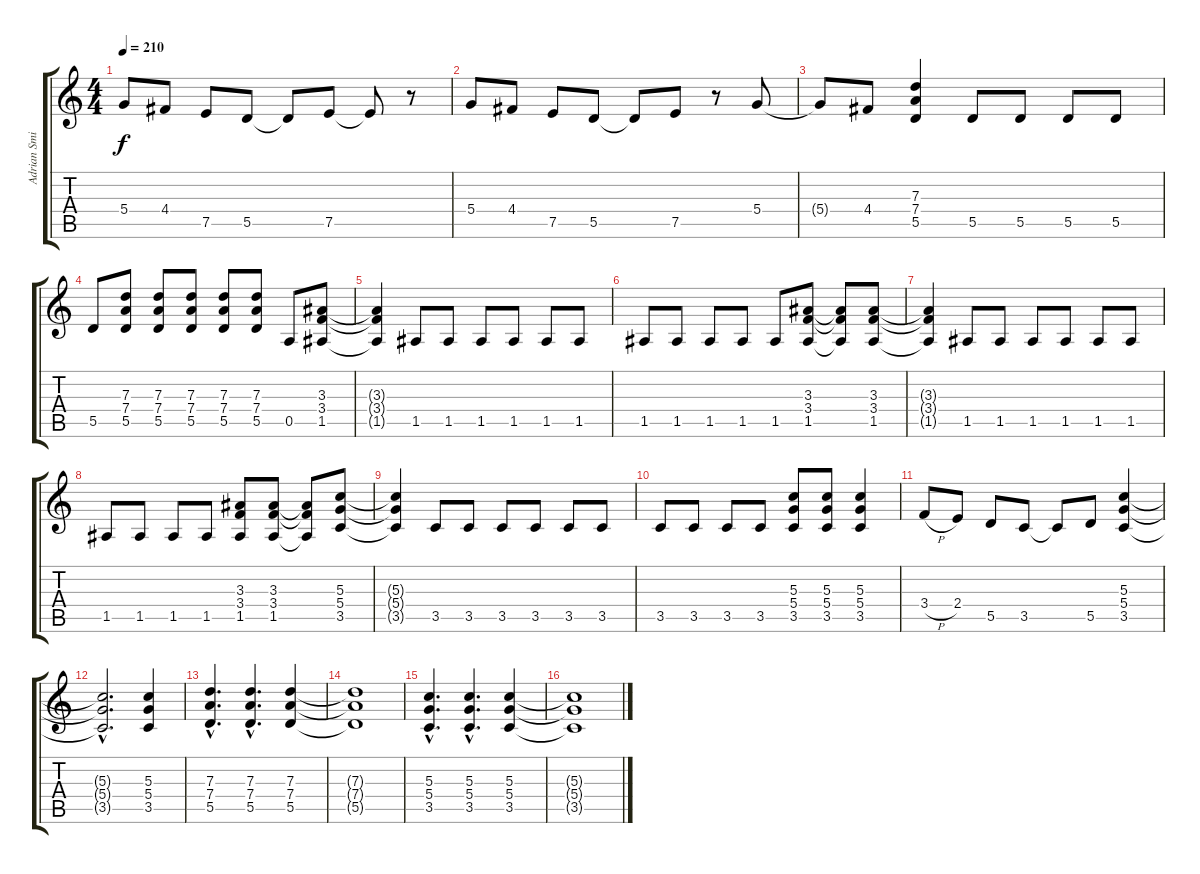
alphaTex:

\track ("Adrian Smith" "Adrian Smi") {instrument distortionguitar}
\staff {score tabs}
\tuning (E4 B3 G3 D3 A2 E2) {hide}
\ts (4 4)
\tempo 210
\clef g2
\ks c
5.4.8{dy f} 4.4.8 7.5.8 5.5.8 5.5{t}.8 7.5.8 7.5{t}.8 r.8 |
5.4.8 4.4.8 7.5.8 5.5.8 5.5{t}.8 7.5.8 r.8 5.4.8 |
5.4{t}.8 4.4.8 (7.3 7.4 5.5).4 5.5.8 5.5.8 5.5.8 5.5.8 |
5.5.8 (7.3 7.4 5.5).8 (7.3 7.4 5.5).8 (7.3 7.4 5.5).8 (7.3 7.4 5.5).8 (7.3 7.4 5.5).8 0.5.8 (3.3 3.4 1.5).8 |
(3.3{t} 3.4{t} 1.5{t}).4 1.5.8 1.5.8 1.5.8 1.5.8 1.5.8 1.5.8 |
1.5.8 1.5.8 1.5.8 1.5.8 1.5.8 (3.3 3.4 1.5).8 (3.3{t} 3.4{t} 1.5{t}).8 (3.3 3.4 1.5).8 |
(3.3{t} 3.4{t} 1.5{t}).4 1.5.8 1.5.8 1.5.8 1.5.8 1.5.8 1.5.8 |
1.5.8 1.5.8 1.5.8 1.5.8 (3.3 3.4 1.5).8 (3.3 3.4 1.5).8 (3.3{t} 3.4{t} 1.5{t}).8 (5.3 5.4 3.5).8 |
(5.3{t} 5.4{t} 3.5{t}).4 3.5.8 3.5.8 3.5.8 3.5.8 3.5.8 3.5.8 |
3.5.8 3.5.8 3.5.8 3.5.8 (5.3 5.4 3.5).8 (5.3 5.4 3.5).8 (5.3 5.4 3.5).4 |
3.4{h}.8 2.4.8 5.5.8 3.5.8 3.5{t}.8 5.5.8 (5.3 5.4 3.5).4 |
(5.3{hac t} 5.4{hac t} 3.5{hac t}).2{d} (5.3 5.4 3.5).4 |
(7.3{hac} 7.4{hac} 5.5{hac}).4{d} (7.3{hac} 7.4{hac} 5.5{hac}).4{d} (7.3 7.4 5.5).4 |
(7.3{t} 7.4{t} 5.5{t}).1 |
(5.3{hac} 5.4{hac} 3.5{hac}).4{d} (5.3{hac} 5.4{hac} 3.5{hac}).4{d} (5.3 5.4 3.5).4 |
(5.3{t} 5.4{t} 3.5{t}).1
